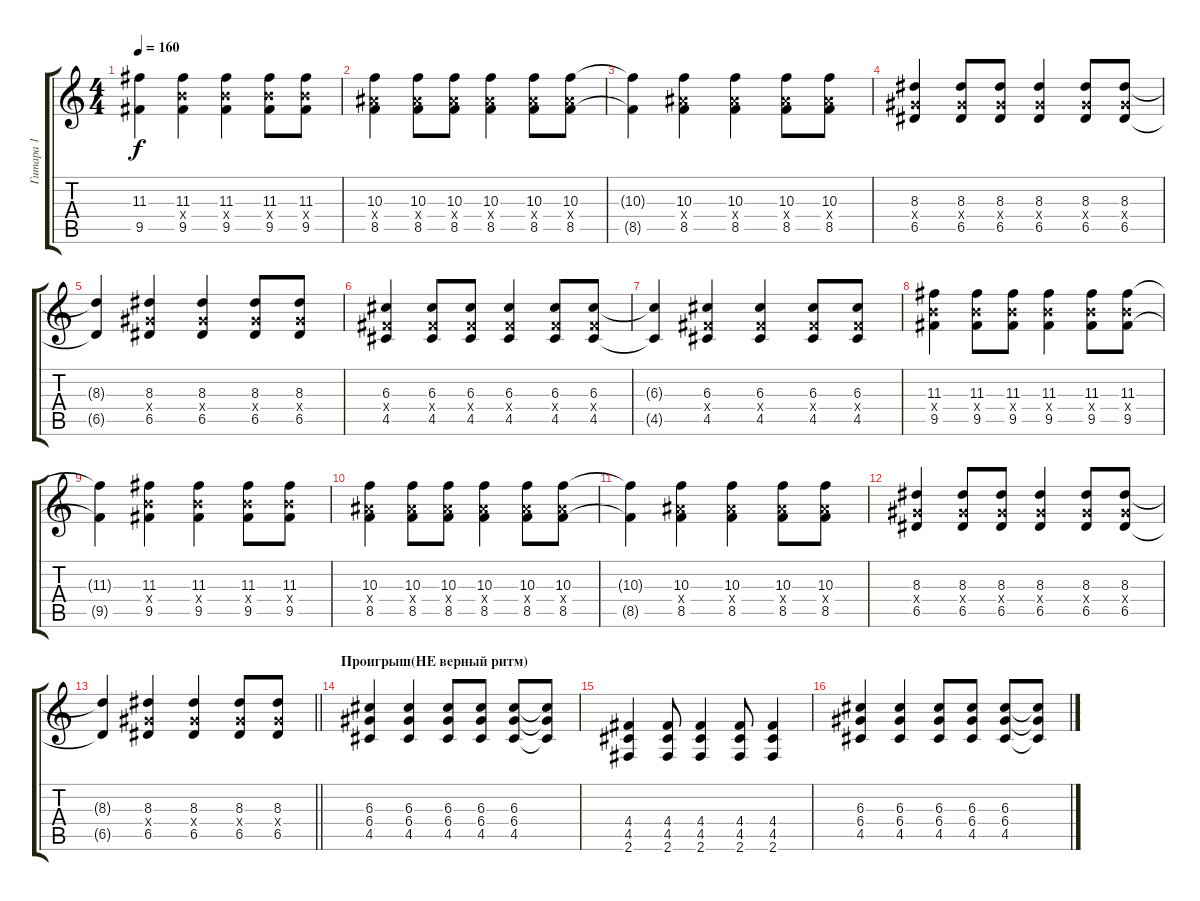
\track ("Гитара 1" "Гитара 1") {instrument distortionguitar}
\staff {score tabs}
\tuning (E4 B3 G3 D3 A2 E2) {hide}
\ts (4 4)
\tempo 160
\clef g2
\ks c
(11.3{t} 9.5{t}).4{dy f} (11.3 9.4{x} 9.5).4 (11.3 9.4{x} 9.5).4 (11.3 9.4{x} 9.5).8 (11.3 9.4{x} 9.5).8 |
(10.3 8.4{x} 8.5).4 (10.3 8.4{x} 8.5).8 (10.3 8.4{x} 8.5).8 (10.3 8.4{x} 8.5).4 (10.3 8.4{x} 8.5).8 (10.3 8.4{x} 8.5).8 |
(10.3{t} 8.5{t}).4 (10.3 8.4{x} 8.5).4 (10.3 8.4{x} 8.5).4 (10.3 8.4{x} 8.5).8 (10.3 8.4{x} 8.5).8 |
(8.3 6.4{x} 6.5).4 (8.3 6.4{x} 6.5).8 (8.3 6.4{x} 6.5).8 (8.3 6.4{x} 6.5).4 (8.3 6.4{x} 6.5).8 (8.3 6.4{x} 6.5).8 |
(8.3{t} 6.5{t}).4 (8.3 6.4{x} 6.5).4 (8.3 6.4{x} 6.5).4 (8.3 6.4{x} 6.5).8 (8.3 6.4{x} 6.5).8 |
(6.3 4.4{x} 4.5).4 (6.3 4.4{x} 4.5).8 (6.3 4.4{x} 4.5).8 (6.3 4.4{x} 4.5).4 (6.3 4.4{x} 4.5).8 (6.3 4.4{x} 4.5).8 |
(6.3{t} 4.5{t}).4 (6.3 4.4{x} 4.5).4 (6.3 4.4{x} 4.5).4 (6.3 4.4{x} 4.5).8 (6.3 4.4{x} 4.5).8 |
(11.3 9.4{x} 9.5).4 (11.3 9.4{x} 9.5).8 (11.3 9.4{x} 9.5).8 (11.3 9.4{x} 9.5).4 (11.3 9.4{x} 9.5).8 (11.3 9.4{x} 9.5).8 |
(11.3{t} 9.5{t}).4 (11.3 9.4{x} 9.5).4 (11.3 9.4{x} 9.5).4 (11.3 9.4{x} 9.5).8 (11.3 9.4{x} 9.5).8 |
(10.3 8.4{x} 8.5).4 (10.3 8.4{x} 8.5).8 (10.3 8.4{x} 8.5).8 (10.3 8.4{x} 8.5).4 (10.3 8.4{x} 8.5).8 (10.3 8.4{x} 8.5).8 |
(10.3{t} 8.5{t}).4 (10.3 8.4{x} 8.5).4 (10.3 8.4{x} 8.5).4 (10.3 8.4{x} 8.5).8 (10.3 8.4{x} 8.5).8 |
(8.3 6.4{x} 6.5).4 (8.3 6.4{x} 6.5).8 (8.3 6.4{x} 6.5).8 (8.3 6.4{x} 6.5).4 (8.3 6.4{x} 6.5).8 (8.3 6.4{x} 6.5).8 |
\barLineRight lightlight
(8.3{t} 6.5{t}).4 (8.3 6.4{x} 6.5).4 (8.3 6.4{x} 6.5).4 (8.3 6.4{x} 6.5).8 (8.3 6.4{x} 6.5).8 |
\section ("" "Проигрыш(НЕ верный ритм)")
(6.3 6.4 4.5).4 (6.3 6.4 4.5).4 (6.3 6.4 4.5).8 (6.3 6.4 4.5).8 (6.3 6.4 4.5).8 (6.3{t} 6.4{t} 4.5{t}).8 |
(4.4 4.5 2.6).4 (4.4 4.5 2.6).8 (4.4 4.5 2.6).4 (4.4 4.5 2.6).8 (4.4 4.5 2.6).4 |
(6.3 6.4 4.5).4 (6.3 6.4 4.5).4 (6.3 6.4 4.5).8 (6.3 6.4 4.5).8 (6.3 6.4 4.5).8 (6.3{t} 6.4{t} 4.5{t}).8
